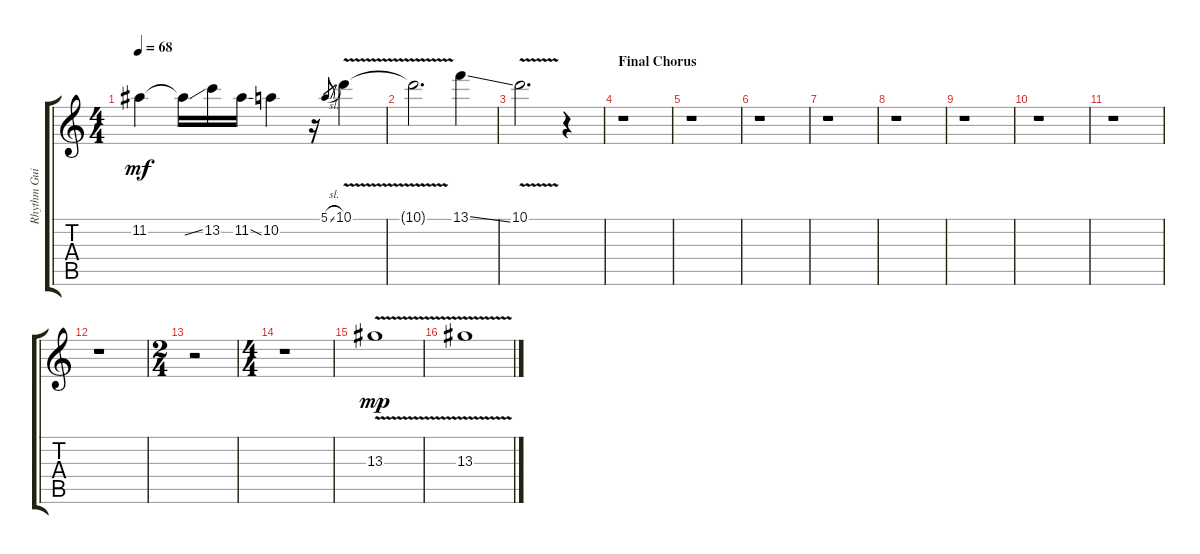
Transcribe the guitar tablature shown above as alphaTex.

\track ("Rhythm Guitar 2- Overdrive, reverb/delay" "Rhythm Gui") {instrument overdrivenguitar}
\staff {score tabs}
\tuning (E4 B3 G3 D3 A2 E2) {hide}
\ts (4 4)
\tempo 68
\clef g2
\ks c
11.2.4{dy mf} 11.2{ss t}.16 13.2.16 11.2{ss}.16 10.2.4 r.16 5.1{sl}.8{gr} 10.1{v}.4 |
10.1{v t}.2{d} 13.1{ss}.4 |
10.1{v}.2{d} r.4 |
\section ("" "Final Chorus")
r.1 |
r.1 |
r.1 |
r.1 |
r.1 |
r.1 |
r.1 |
r.1 |
r.1 |
\ts (2 4)
r.2 |
\ts (4 4)
r.1 |
13.3{v}.1{dy mp} |
13.3{v}.1
